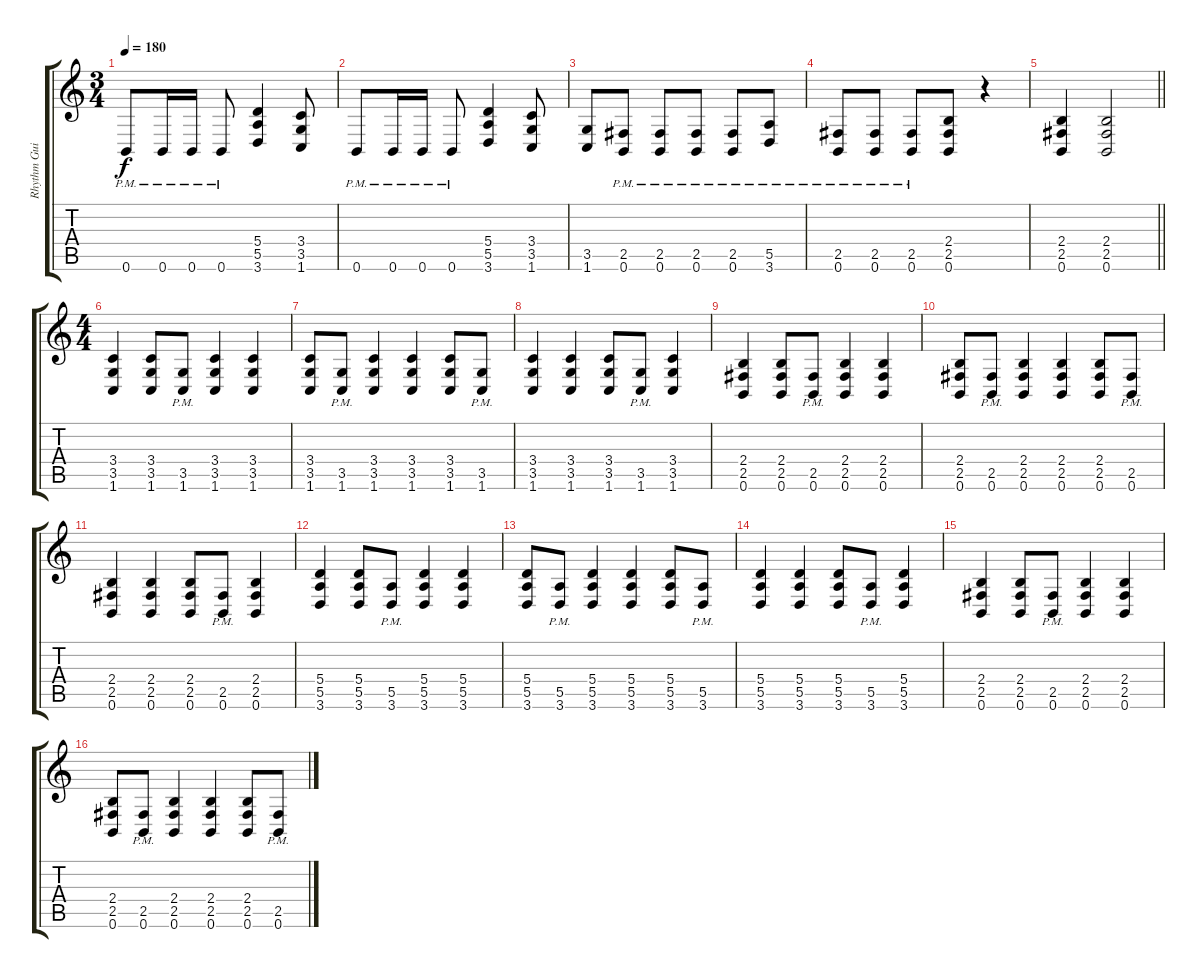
\track ("Rhythm Guitar 1" "Rhythm Gui") {instrument distortionguitar}
\staff {score tabs}
\tuning (B3 Gb3 D3 A2 E2 B1) {hide}
\ts (3 4)
\tempo 180
\clef g2
\ks c
0.6{pm}.8{dy f} 0.6{pm}.16 0.6{pm}.16 0.6{pm}.8 (5.4 5.5 3.6).4 (3.4 3.5 1.6).8 |
0.6{pm}.8 0.6{pm}.16 0.6{pm}.16 0.6{pm}.8 (5.4 5.5 3.6).4 (3.4 3.5 1.6).8 |
(3.5 1.6).8 (2.5{pm} 0.6{pm}).8 (2.5{pm} 0.6{pm}).8 (2.5{pm} 0.6{pm}).8 (2.5{pm} 0.6{pm}).8 (5.5{pm} 3.6{pm}).8 |
(2.5{pm} 0.6{pm}).8 (2.5{pm} 0.6{pm}).8 (2.5{pm} 0.6{pm}).8 (2.4 2.5 0.6).8 r.4 |
\barLineRight lightlight
(2.4 2.5 0.6).4 (2.4 2.5 0.6).2 |
\ts (4 4)
(3.4 3.5 1.6).4 (3.4 3.5 1.6).8 (3.5{pm} 1.6{pm}).8 (3.4 3.5 1.6).4 (3.4 3.5 1.6).4 |
(3.4 3.5 1.6).8 (3.5{pm} 1.6{pm}).8 (3.4 3.5 1.6).4 (3.4 3.5 1.6).4 (3.4 3.5 1.6).8 (3.5{pm} 1.6{pm}).8 |
(3.4 3.5 1.6).4 (3.4 3.5 1.6).4 (3.4 3.5 1.6).8 (3.5{pm} 1.6{pm}).8 (3.4 3.5 1.6).4 |
(2.4 2.5 0.6).4 (2.4 2.5 0.6).8 (2.5{pm} 0.6{pm}).8 (2.4 2.5 0.6).4 (2.4 2.5 0.6).4 |
(2.4 2.5 0.6).8 (2.5{pm} 0.6{pm}).8 (2.4 2.5 0.6).4 (2.4 2.5 0.6).4 (2.4 2.5 0.6).8 (2.5{pm} 0.6{pm}).8 |
(2.4 2.5 0.6).4 (2.4 2.5 0.6).4 (2.4 2.5 0.6).8 (2.5{pm} 0.6{pm}).8 (2.4 2.5 0.6).4 |
(5.4 5.5 3.6).4 (5.4 5.5 3.6).8 (5.5{pm} 3.6{pm}).8 (5.4 5.5 3.6).4 (5.4 5.5 3.6).4 |
(5.4 5.5 3.6).8 (5.5{pm} 3.6{pm}).8 (5.4 5.5 3.6).4 (5.4 5.5 3.6).4 (5.4 5.5 3.6).8 (5.5{pm} 3.6{pm}).8 |
(5.4 5.5 3.6).4 (5.4 5.5 3.6).4 (5.4 5.5 3.6).8 (5.5{pm} 3.6{pm}).8 (5.4 5.5 3.6).4 |
(2.4 2.5 0.6).4 (2.4 2.5 0.6).8 (2.5{pm} 0.6{pm}).8 (2.4 2.5 0.6).4 (2.4 2.5 0.6).4 |
(2.4 2.5 0.6).8 (2.5{pm} 0.6{pm}).8 (2.4 2.5 0.6).4 (2.4 2.5 0.6).4 (2.4 2.5 0.6).8 (2.5{pm} 0.6{pm}).8
